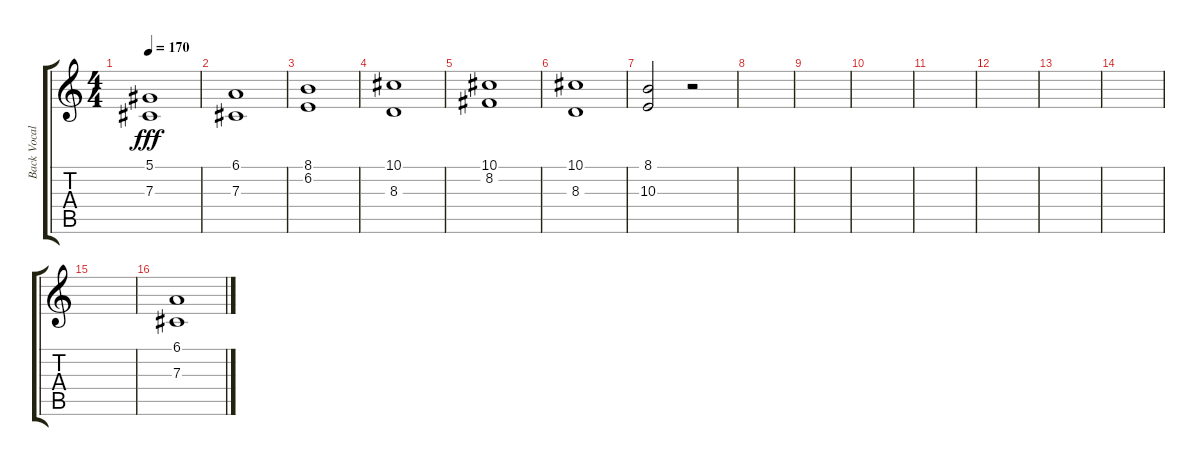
\track ("Back Vocals" "Back Vocal") {instrument lead3calliope}
\staff {score tabs}
\tuning (Eb4 Bb3 Gb3 Db3 Ab2 Eb2) {hide}
\ts (4 4)
\tempo 170
\clef g2
\ks c
(5.1 7.3).1{dy fff} |
(6.1 7.3).1 |
(8.1 6.2).1 |
(10.1 8.3).1 |
(10.1 8.2).1 |
(10.1 8.3).1 |
(8.1 10.3).2 r.2 |
|
|
|
|
|
|
|
|
(6.1 7.3).1
